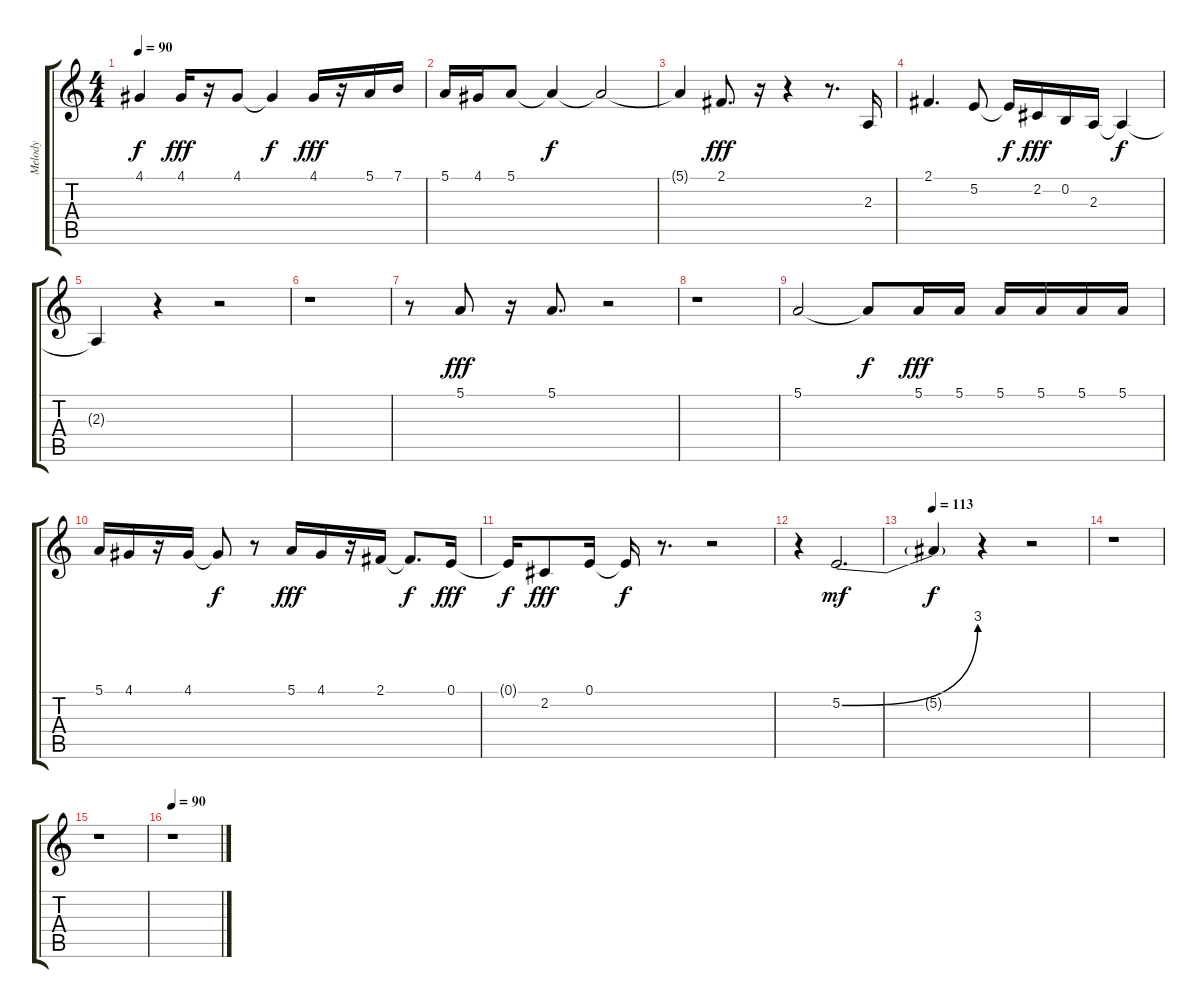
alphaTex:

\track ("Melody" "Melody") {instrument lead6voice}
\staff {score tabs}
\tuning (E4 B3 G3 D3 A2 E2) {hide}
\ts (4 4)
\tempo 90
\clef g2
\ks c
4.1{t}.4{dy f} 4.1.16{dy fff} r.16 4.1.8 4.1{t}.4{dy f} 4.1.16{dy fff} r.16 5.1.16 7.1.16 |
5.1.16 4.1.16 5.1.8 5.1{t}.4{dy f} 5.1{t}.2 |
5.1{t}.4 2.1.8{d dy fff} r.16 r.4 r.8{d} 2.3.16 |
2.1.4{d} 5.2.8 5.2{t}.16{dy f} 2.2.16{dy fff} 0.2.16 2.3.16 2.3{t}.4{dy f} |
2.3{t}.4 r.4 r.2 |
r.1 |
r.8 5.1.8{dy fff} r.16 5.1.8{d} r.2 |
r.1 |
5.1.2 5.1{t}.8{dy f} 5.1.16{dy fff} 5.1.16 5.1.16 5.1.16 5.1.16 5.1.16 |
5.1.16 4.1.16 r.16 4.1.16 4.1{t}.8{dy f} r.8 5.1.16{dy fff} 4.1.16 r.16 2.1.16 2.1{t}.8{d dy f} 0.1.16{dy fff} |
0.1{t}.16{dy f} 2.2.8{dy fff} 0.1.16 0.1{t}.16{dy f} r.8{d} r.2 |
r.4 5.2{be (bend 0 0 60 12)}.2{d dy mf} |
\tempo 113
5.2{t}.4{dy f} r.4 r.2 |
r.1 |
r.1 |
\tempo 90
r.1
